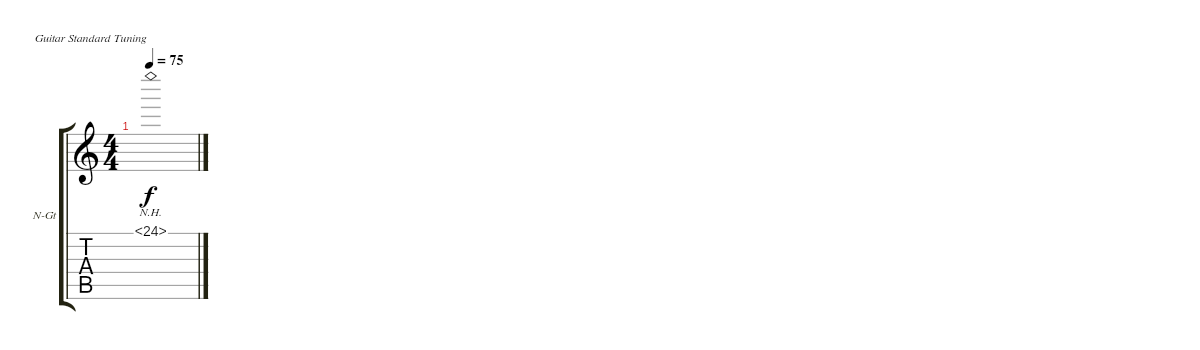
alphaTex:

\bracketExtendMode groupsimilarinstruments
\firstSystemTrackNameOrientation horizontal
\otherSystemsTrackNameOrientation horizontal
\track ("Piste 1-2" "N-Gt") {instrument acousticguitarnylon}
\staff {score tabs}
\tuning (E4 B3 G3 D3 A2 E2)
\ts (4 4)
\tempo 75
\clef g2
\ks c
24.1{nh}.1{dy f}
